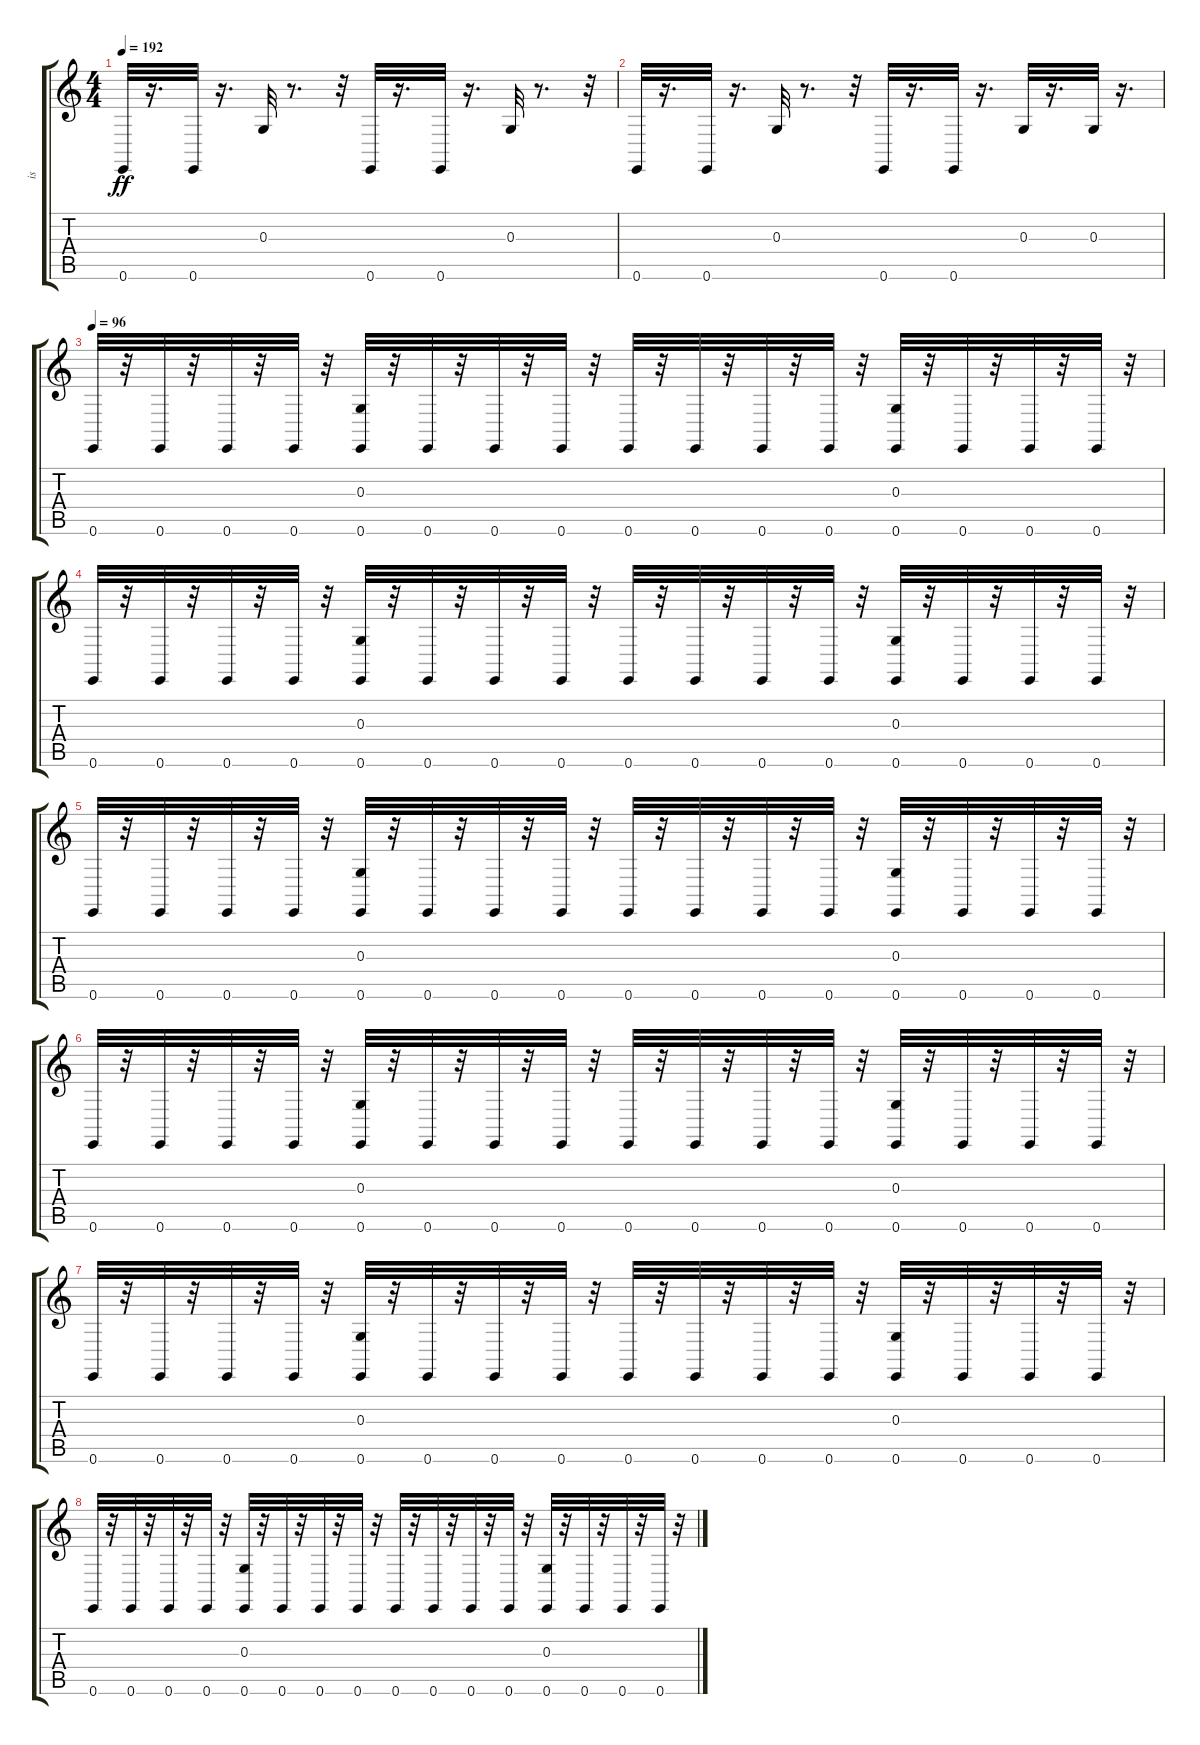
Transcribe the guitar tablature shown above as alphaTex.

\track ("is" "is") {instrument melodictom}
\staff {score tabs}
\tuning (E4 B3 G3 D3 A2 E2) {hide}
\ts (4 4)
\tempo 192
\clef g2
\ks c
0.6.32{dy ff} r.16{d} 0.6.32 r.16{d} 0.3.32 r.8{d} r.32 0.6.32 r.16{d} 0.6.32 r.16{d} 0.3.32 r.8{d} r.32 |
0.6.32 r.16{d} 0.6.32 r.16{d} 0.3.32 r.8{d} r.32 0.6.32 r.16{d} 0.6.32 r.16{d} 0.3.32 r.16{d} 0.3.32 r.16{d} |
\tempo 96
0.6.32 r.32 0.6.32 r.32 0.6.32 r.32 0.6.32 r.32 (0.3 0.6).32 r.32 0.6.32 r.32 0.6.32 r.32 0.6.32 r.32 0.6.32 r.32 0.6.32 r.32 0.6.32 r.32 0.6.32 r.32 (0.3 0.6).32 r.32 0.6.32 r.32 0.6.32 r.32 0.6.32 r.32 |
0.6.32 r.32 0.6.32 r.32 0.6.32 r.32 0.6.32 r.32 (0.3 0.6).32 r.32 0.6.32 r.32 0.6.32 r.32 0.6.32 r.32 0.6.32 r.32 0.6.32 r.32 0.6.32 r.32 0.6.32 r.32 (0.3 0.6).32 r.32 0.6.32 r.32 0.6.32 r.32 0.6.32 r.32 |
0.6.32 r.32 0.6.32 r.32 0.6.32 r.32 0.6.32 r.32 (0.3 0.6).32 r.32 0.6.32 r.32 0.6.32 r.32 0.6.32 r.32 0.6.32 r.32 0.6.32 r.32 0.6.32 r.32 0.6.32 r.32 (0.3 0.6).32 r.32 0.6.32 r.32 0.6.32 r.32 0.6.32 r.32 |
0.6.32 r.32 0.6.32 r.32 0.6.32 r.32 0.6.32 r.32 (0.3 0.6).32 r.32 0.6.32 r.32 0.6.32 r.32 0.6.32 r.32 0.6.32 r.32 0.6.32 r.32 0.6.32 r.32 0.6.32 r.32 (0.3 0.6).32 r.32 0.6.32 r.32 0.6.32 r.32 0.6.32 r.32 |
0.6.32 r.32 0.6.32 r.32 0.6.32 r.32 0.6.32 r.32 (0.3 0.6).32 r.32 0.6.32 r.32 0.6.32 r.32 0.6.32 r.32 0.6.32 r.32 0.6.32 r.32 0.6.32 r.32 0.6.32 r.32 (0.3 0.6).32 r.32 0.6.32 r.32 0.6.32 r.32 0.6.32 r.32 |
0.6.32 r.32 0.6.32 r.32 0.6.32 r.32 0.6.32 r.32 (0.3 0.6).32 r.32 0.6.32 r.32 0.6.32 r.32 0.6.32 r.32 0.6.32 r.32 0.6.32 r.32 0.6.32 r.32 0.6.32 r.32 (0.3 0.6).32 r.32 0.6.32 r.32 0.6.32 r.32 0.6.32 r.32
